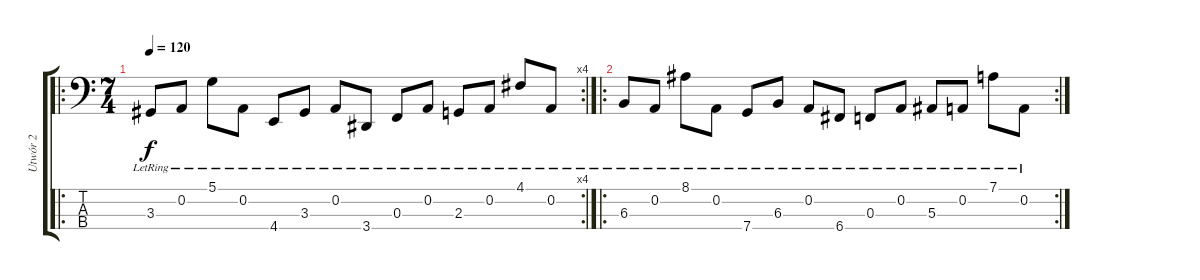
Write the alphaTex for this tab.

\track ("Utwór 2" "Utwór 2") {instrument electricguitarclean}
\staff {score tabs}
\tuning (D2 A1 F1 C1) {hide}
\ro
\rc 4
\ts (7 4)
\tempo 120
\clef f4
\ks c
3.3{lr}.8{dy f instrument electricguitarclean} 0.2{lr}.8 5.1{lr}.8 0.2{lr}.8 4.4{lr}.8 3.3{lr}.8 0.2{lr}.8 3.4{lr}.8 0.3{lr}.8 0.2{lr}.8 2.3{lr}.8 0.2{lr}.8 4.1{lr}.8 0.2{lr}.8 |
\ro
\rc 2
6.3{lr}.8 0.2{lr}.8 8.1{lr}.8 0.2{lr}.8 7.4{lr}.8 6.3{lr}.8 0.2{lr}.8 6.4{lr}.8 0.3{lr}.8 0.2{lr}.8 5.3{lr}.8 0.2{lr}.8 7.1{lr}.8 0.2{lr}.8
